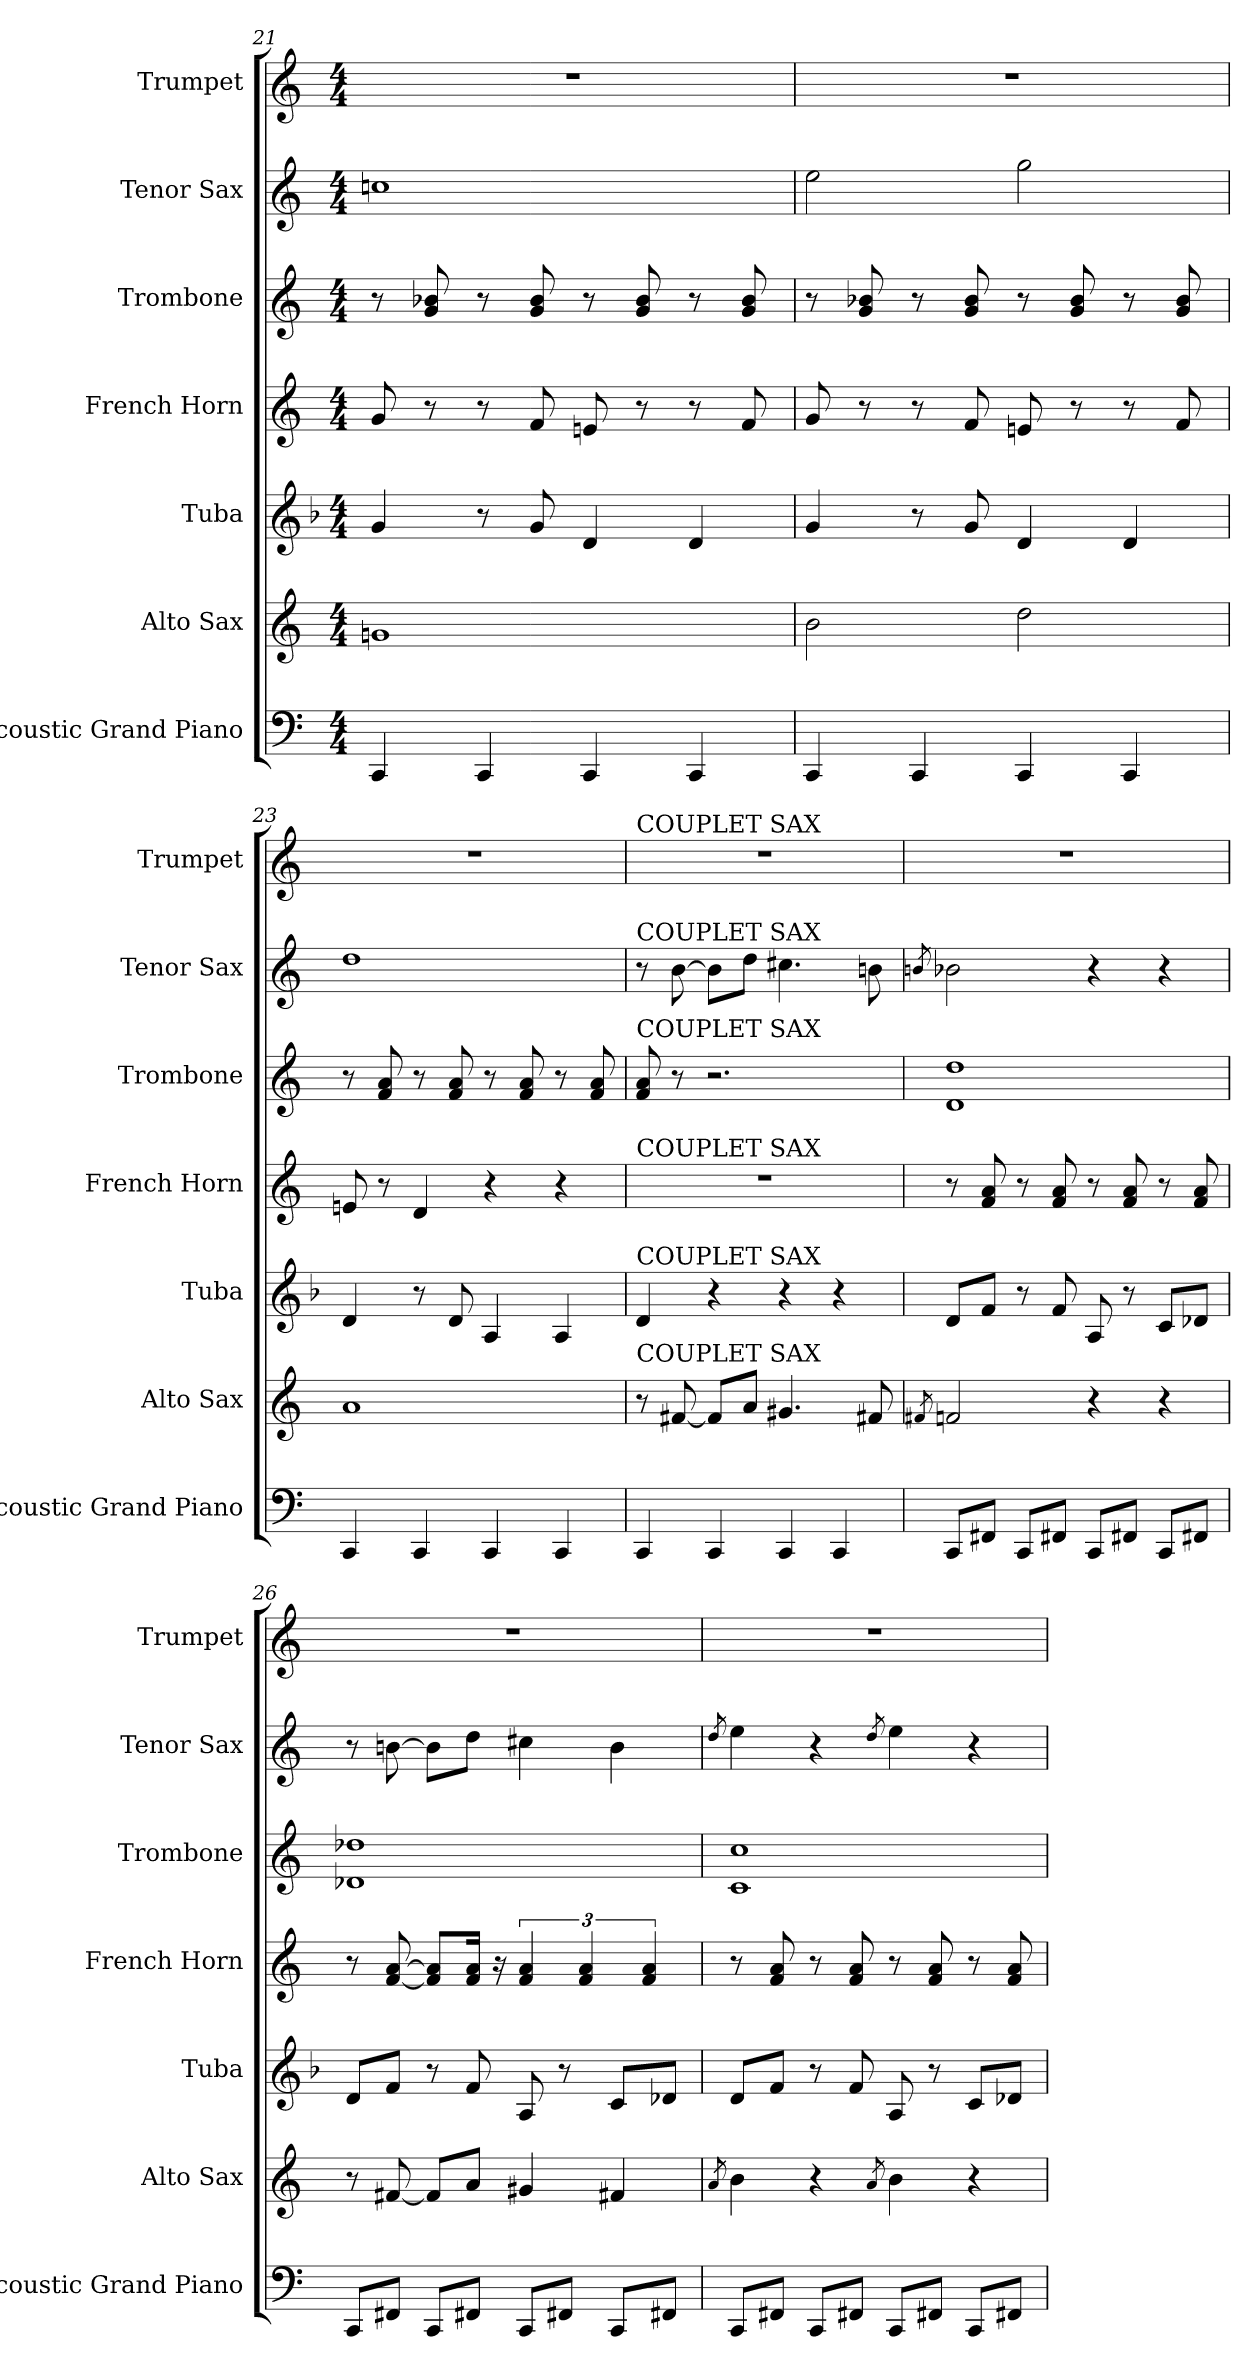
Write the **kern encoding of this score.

**kern	**kern	**kern	**kern	**kern	**kern	**kern
*part7	*part6	*part5	*part4	*part3	*part2	*part1
*staff7	*staff6	*staff5	*staff4	*staff3	*staff2	*staff1
*I"Acoustic Grand Piano	*I"Alto Sax	*I"Tuba	*I"French Horn	*I"Trombone	*I"Tenor Sax	*I"Trumpet
*I'Acoustic Grand Piano	*I'Alto Sax	*I'Tuba	*I'French Horn	*I'Trombone	*I'Tenor Sax	*I'Trumpet
*clefF4	*clefG2	*clefG2	*clefG2	*clefG2	*clefG2	*clefG2
*	*ITrd-2c-3	*ITrd15c26	*ITrd8c14	*ITrd8c14	*ITrd1c2	*ITrd1c2
*	*	*k[b-]	*	*	*	*
*M4/4	*M4/4	*M4/4	*M4/4	*M4/4	*M4/4	*M4/4
=21	=21	=21	=21	=21	=21	=21
4CC	1b-X	4GG	8G	8r	1b-X	1r
.	.	.	8r	8G 8B-	.	.
4CC	.	8r	8r	8r	.	.
.	.	8GG	8F	8G 8B-	.	.
4CC	.	4DD	8En	8r	.	.
.	.	.	8r	8G 8B-	.	.
4CC	.	4DD	8r	8r	.	.
.	.	.	8F	8G 8B-	.	.
=22	=22	=22	=22	=22	=22	=22
4CC	2dd	4GG	8G	8r	2dd	1r
.	.	.	8r	8G 8B-	.	.
4CC	.	8r	8r	8r	.	.
.	.	8GG	8F	8G 8B-	.	.
4CC	2ff	4DD	8En	8r	2ff	.
.	.	.	8r	8G 8B-	.	.
4CC	.	4DD	8r	8r	.	.
.	.	.	8F	8G 8B-	.	.
=23	=23	=23	=23	=23	=23	=23
4CC	1cc	4DD	8En	8r	1cc	1r
.	.	.	8r	8F 8A	.	.
4CC	.	8r	4D	8r	.	.
.	.	8DD	.	8F 8A	.	.
4CC	.	4AAA	4r	8r	.	.
.	.	.	.	8F 8A	.	.
4CC	.	4AAA	4r	8r	.	.
.	.	.	.	8F 8A	.	.
=24	=24	=24	=24	=24	=24	=24
!	!	!	!	!	!	!LO:TX:a:t=COUPLET SAX
!	!	!	!	!	!LO:TX:a:t=COUPLET SAX	!
!	!	!	!	!LO:TX:a:t=COUPLET SAX	!	!
!	!	!	!LO:TX:a:t=COUPLET SAX	!	!	!
!	!	!LO:TX:a:t=COUPLET SAX	!	!	!	!
!	!LO:TX:a:t=COUPLET SAX	!	!	!	!	!
4CC	8r	4DD	1r	8F 8A	8r	1r
.	[8an	.	.	8r	[8a	.
4CC	8aL]	4r	.	2.r	8aL]	.
.	8ccJ	.	.	.	8ccJ	.
4CC	4.bn	4r	.	.	4.bn	.
4CC	.	4r	.	.	.	.
.	8an	.	.	.	8an	.
=25	=25	=25	=25	=25	=25	=25
.	8qan	.	.	.	8qan	.
8CCL	2a-X	8DDL	8r	1D 1d	2a-X	1r
8FF#XJ	.	8FFJ	8F 8A	.	.	.
8CCL	.	8r	8r	.	.	.
8FF#XJ	.	8FF	8F 8A	.	.	.
8CCL	4r	8AAA	8r	.	4r	.
8FF#XJ	.	8r	8F 8A	.	.	.
8CCL	4r	8CCL	8r	.	4r	.
8FF#XJ	.	8DD-XJ	8F 8A	.	.	.
=26	=26	=26	=26	=26	=26	=26
8CCL	8r	8DDL	8r	1D-X 1d-X	8r	1r
8FF#XJ	[8an	8FFJ	[8F [8A	.	[8an	.
8CCL	8aL]	8r	8F] 8A]L	.	8aL]	.
8FF#XJ	8ccJ	8FF	16F 16AJk	.	8ccJ	.
.	.	.	16r	.	.	.
8CCL	4bn	8AAA	6F 6A	.	4bn	.
8FF#XJ	.	8r	.	.	.	.
.	.	.	6F 6A	.	.	.
8CCL	4an	8CCL	.	.	4a	.
.	.	.	6F 6A	.	.	.
8FF#XJ	.	8DD-XJ	.	.	.	.
=27	=27	=27	=27	=27	=27	=27
.	8qcc	.	.	.	8qcc	.
8CCL	4dd	8DDL	8r	1C 1c	4dd	1r
8FF#XJ	.	8FFJ	8F 8A	.	.	.
8CCL	4r	8r	8r	.	4r	.
8FF#XJ	.	8FF	8F 8A	.	.	.
.	8qcc	.	.	.	8qcc	.
8CCL	4dd	8AAA	8r	.	4dd	.
8FF#XJ	.	8r	8F 8A	.	.	.
8CCL	4r	8CCL	8r	.	4r	.
8FF#XJ	.	8DD-XJ	8F 8A	.	.	.
=	=	=	=	=	=	=
*-	*-	*-	*-	*-	*-	*-
